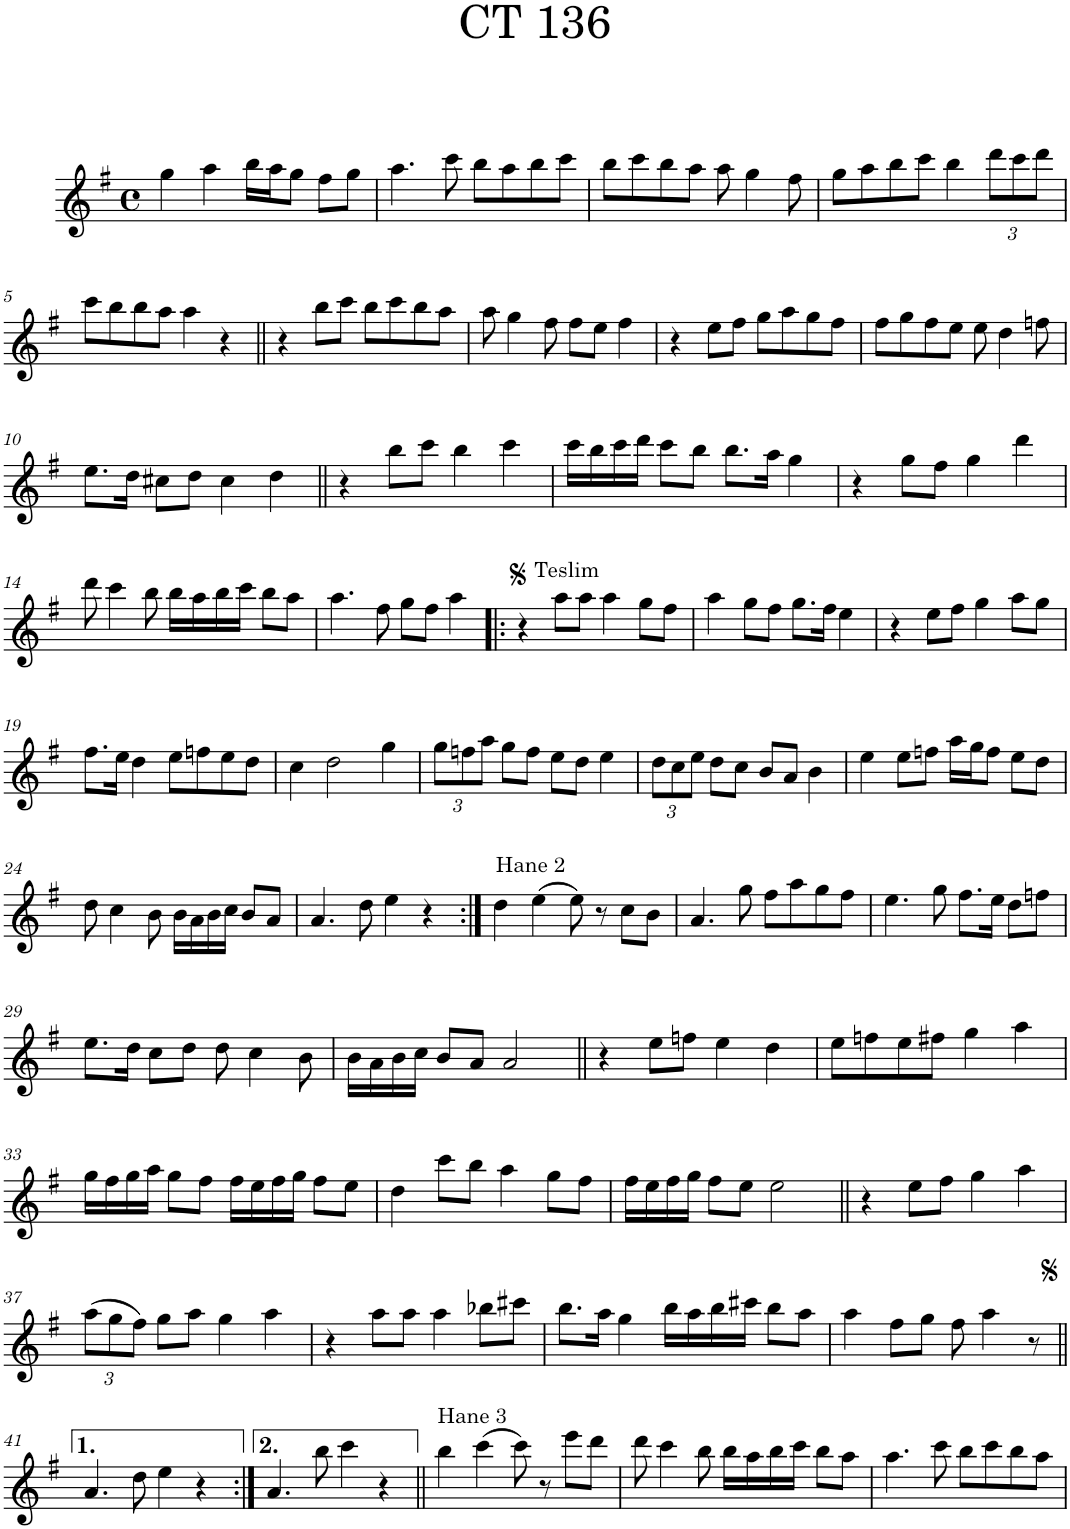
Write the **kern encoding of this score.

**kern
*part1
*staff1
*I"Piano
*I'Pno.
*clefG2
*k[f#]
*M4/4
*met(c)
=1
4gg\
4aa\
16bb\LL
16aa\J
8gg\J
8ff#\L
8gg\J
=2
4.aa\
8ccc\
8bb\L
8aa\
8bb\
8ccc\J
=3
8bb\L
8ccc\
8bb\
8aa\J
8aa\
4gg\
8ff#\
=4
8gg\L
8aa\
8bb\
8ccc\J
4bb\
*Xbrackettup
12ddd\L
12ccc\
12ddd\J
!!LO:LB:g=z
=5
8ccc\L
8bb\
8bb\
8aa\J
4aa\
4r
=6||
4r
8bb\L
8ccc\J
8bb\L
8ccc\
8bb\
8aa\J
=7
8aa\
4gg\
8ff#\
8ff#\L
8ee\J
4ff#\
=8
4r
8ee\L
8ff#\J
8gg\L
8aa\
8gg\
8ff#\J
=9
8ff#\L
8gg\
8ff#\
8ee\J
8ee\
4dd\
8ffn\
!!LO:LB:g=z
=10
8.ee\L
16dd\Jk
8cc#X\L
8dd\J
4cc#\
4dd\
=11||
4r
8bb\L
8ccc\J
4bb\
4ccc\
=12
16ccc\LL
16bb\
16ccc\
16ddd\JJ
8ccc\L
8bb\J
8.bb\L
16aa\Jk
4gg\
=13
4r
8gg\L
8ff#\J
4gg\
4ddd\
!!LO:LB:g=z
=14
8ddd\
4ccc\
8bb\
16bb\LL
16aa\
16bb\
16ccc\JJ
8bb\L
8aa\J
=15
4.aa\
8ff#\
8gg\L
8ff#\J
4aa\
=16!|:
4r
!LO:TX:a:t=Teslim
8aa\L
8aa\J
4aa\
8gg\L
8ff#\J
=17
4aa\
8gg\L
8ff#\J
8.gg\L
16ff#\Jk
4ee\
=18
4r
8ee\L
8ff#\J
4gg\
8aa\L
8gg\J
!!LO:LB:g=z
=19
8.ff#\L
16ee\Jk
4dd\
8ee\L
8ffn\
8ee\
8dd\J
=20
4cc\
2dd\
4gg\
=21
12gg\L
12ffn\
12aa\J
8gg\L
8ff\J
8ee\L
8dd\J
4ee\
=22
12dd\L
12cc\
12ee\J
8dd\L
8cc\J
8b/L
8a/J
4b\
=23
4ee\
8ee\L
8ffn\J
16aa\LL
16gg\J
8ff\J
8ee\L
8dd\J
!!LO:LB:g=z
=24
8dd\
4cc\
8b\
16b\LL
16a\
16b\
16cc\JJ
8b/L
8a/J
=25
4.a/
8dd\
4ee\
4r
=26:|!
!LO:TX:a:t=Hane 2
4dd\
(4ee\
8ee\)
8r
8cc\L
8b\J
=27
4.a/
8gg\
8ff#\L
8aa\
8gg\
8ff#\J
=28
4.ee\
8gg\
8.ff#\L
16ee\Jk
8dd\L
8ffn\J
!!LO:LB:g=z
=29
8.ee\L
16dd\Jk
8cc\L
8dd\J
8dd\
4cc\
8b\
=30
16b\LL
16a\
16b\
16cc\JJ
8b/L
8a/J
2a/
=31||
4r
8ee\L
8ffn\J
4ee\
4dd\
=32
8ee\L
8ffn\
8ee\
8ff#X\J
4gg\
4aa\
!!LO:LB:g=z
=33
16gg\LL
16ff#\
16gg\
16aa\JJ
8gg\L
8ff#\J
16ff#\LL
16ee\
16ff#\
16gg\JJ
8ff#\L
8ee\J
=34
4dd\
8ccc\L
8bb\J
4aa\
8gg\L
8ff#\J
=35
16ff#\LL
16ee\
16ff#\
16gg\JJ
8ff#\L
8ee\J
2ee\
=36||
4r
8ee\L
8ff#\J
4gg\
4aa\
!!LO:LB:g=z
=37
(12aa\L
12gg\
12ff#\J)
8gg\L
8aa\J
4gg\
4aa\
=38
4r
8aa\L
8aa\J
4aa\
8bb-X\L
8ccc#X\J
=39
8.bb\L
16aa\Jk
4gg\
16bb\LL
16aa\
16bb\
16ccc#X\JJ
8bb\L
8aa\J
=40
4aa\
8ff#\L
8gg\J
8ff#\
4aa\
8r
!!LO:LB:g=z
=41||
4.a/
8dd\
4ee\
4r
=42:|!
4.a/
8bb\
4ccc\
4r
=43||
!LO:TX:a:t=Hane 3
4bb\
(4ccc\
8ccc\)
8r
8eee\L
8ddd\J
=44
8ddd\
4ccc\
8bb\
16bb\LL
16aa\
16bb\
16ccc\JJ
8bb\L
8aa\J
=45
4.aa\
8ccc\
8bb\L
8ccc\
8bb\
8aa\J
=
*-
